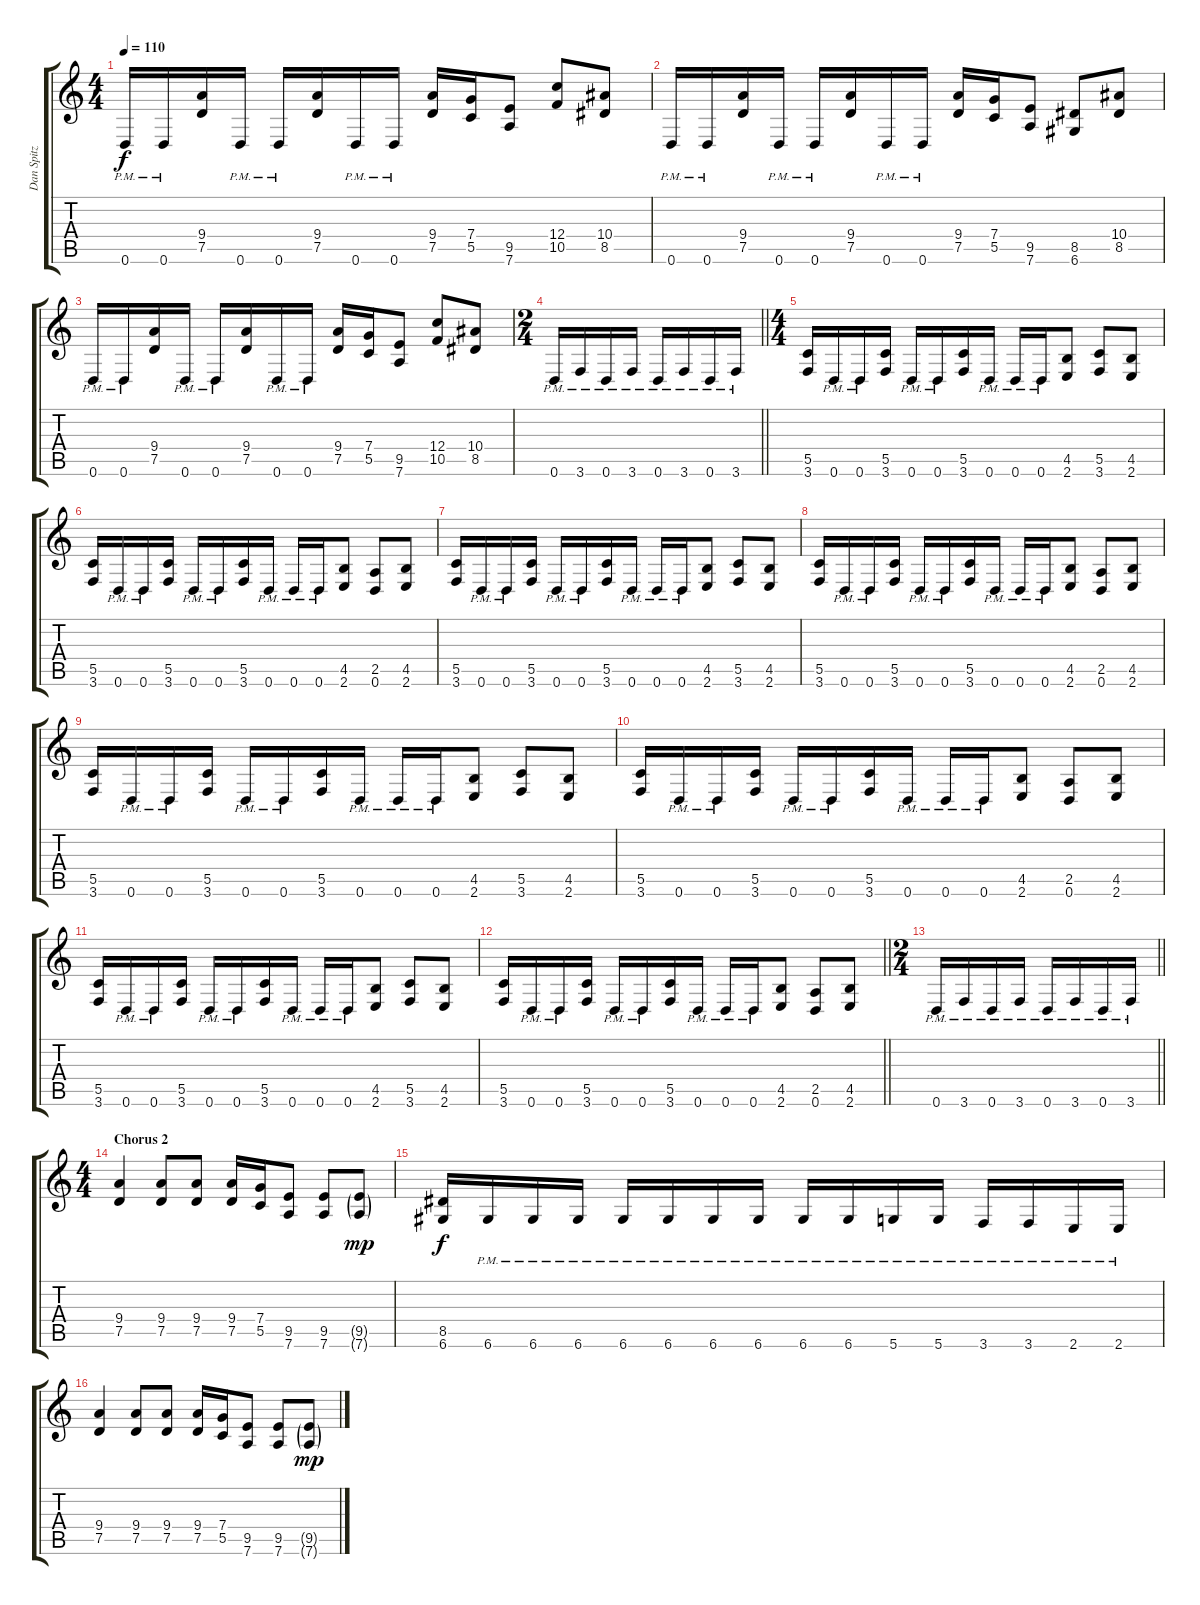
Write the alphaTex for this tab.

\track ("Dan Spitz" "Dan Spitz") {instrument distortionguitar}
\staff {score tabs}
\tuning (D4 A3 F3 C3 G2 D2) {hide}
\ts (4 4)
\tempo 110
\clef g2
\ks c
0.6{pm}.16{dy f} 0.6{pm}.16 (9.4 7.5).16 0.6{pm}.16 0.6{pm}.16 (9.4 7.5).16 0.6{pm}.16 0.6{pm}.16 (9.4 7.5).16 (7.4 5.5).16 (9.5 7.6).8 (12.4 10.5).8 (10.4 8.5).8 |
0.6{pm}.16 0.6{pm}.16 (9.4 7.5).16 0.6{pm}.16 0.6{pm}.16 (9.4 7.5).16 0.6{pm}.16 0.6{pm}.16 (9.4 7.5).16 (7.4 5.5).16 (9.5 7.6).8 (8.5 6.6).8 (10.4 8.5).8 |
0.6{pm}.16 0.6{pm}.16 (9.4 7.5).16 0.6{pm}.16 0.6{pm}.16 (9.4 7.5).16 0.6{pm}.16 0.6{pm}.16 (9.4 7.5).16 (7.4 5.5).16 (9.5 7.6).8 (12.4 10.5).8 (10.4 8.5).8 |
\ts (2 4)
\barLineRight lightlight
0.6{pm}.16 3.6{pm}.16 0.6{pm}.16 3.6{pm}.16 0.6{pm}.16 3.6{pm}.16 0.6{pm}.16 3.6{pm}.16 |
\ts (4 4)
(5.5 3.6).16 0.6{pm}.16 0.6{pm}.16 (5.5 3.6).16 0.6{pm}.16 0.6{pm}.16 (5.5 3.6).16 0.6{pm}.16 0.6{pm}.16 0.6{pm}.16 (4.5 2.6).8 (5.5 3.6).8 (4.5 2.6).8 |
(5.5 3.6).16 0.6{pm}.16 0.6{pm}.16 (5.5 3.6).16 0.6{pm}.16 0.6{pm}.16 (5.5 3.6).16 0.6{pm}.16 0.6{pm}.16 0.6{pm}.16 (4.5 2.6).8 (2.5 0.6).8 (4.5 2.6).8 |
(5.5 3.6).16 0.6{pm}.16 0.6{pm}.16 (5.5 3.6).16 0.6{pm}.16 0.6{pm}.16 (5.5 3.6).16 0.6{pm}.16 0.6{pm}.16 0.6{pm}.16 (4.5 2.6).8 (5.5 3.6).8 (4.5 2.6).8 |
(5.5 3.6).16 0.6{pm}.16 0.6{pm}.16 (5.5 3.6).16 0.6{pm}.16 0.6{pm}.16 (5.5 3.6).16 0.6{pm}.16 0.6{pm}.16 0.6{pm}.16 (4.5 2.6).8 (2.5 0.6).8 (4.5 2.6).8 |
(5.5 3.6).16 0.6{pm}.16 0.6{pm}.16 (5.5 3.6).16 0.6{pm}.16 0.6{pm}.16 (5.5 3.6).16 0.6{pm}.16 0.6{pm}.16 0.6{pm}.16 (4.5 2.6).8 (5.5 3.6).8 (4.5 2.6).8 |
(5.5 3.6).16 0.6{pm}.16 0.6{pm}.16 (5.5 3.6).16 0.6{pm}.16 0.6{pm}.16 (5.5 3.6).16 0.6{pm}.16 0.6{pm}.16 0.6{pm}.16 (4.5 2.6).8 (2.5 0.6).8 (4.5 2.6).8 |
(5.5 3.6).16 0.6{pm}.16 0.6{pm}.16 (5.5 3.6).16 0.6{pm}.16 0.6{pm}.16 (5.5 3.6).16 0.6{pm}.16 0.6{pm}.16 0.6{pm}.16 (4.5 2.6).8 (5.5 3.6).8 (4.5 2.6).8 |
\barLineRight lightlight
(5.5 3.6).16 0.6{pm}.16 0.6{pm}.16 (5.5 3.6).16 0.6{pm}.16 0.6{pm}.16 (5.5 3.6).16 0.6{pm}.16 0.6{pm}.16 0.6{pm}.16 (4.5 2.6).8 (2.5 0.6).8 (4.5 2.6).8 |
\ts (2 4)
\barLineRight lightlight
0.6{pm}.16 3.6{pm}.16 0.6{pm}.16 3.6{pm}.16 0.6{pm}.16 3.6{pm}.16 0.6{pm}.16 3.6{pm}.16 |
\ts (4 4)
\section ("" "Chorus 2")
(9.4 7.5).4 (9.4 7.5).8 (9.4 7.5).8 (9.4 7.5).16 (7.4 5.5).16 (9.5 7.6).8 (9.5 7.6).8 (9.5{g} 7.6{g}).8{dy mp} |
(8.5 6.6).16{dy f} 6.6{pm}.16 6.6{pm}.16 6.6{pm}.16 6.6{pm}.16 6.6{pm}.16 6.6{pm}.16 6.6{pm}.16 6.6{pm}.16 6.6{pm}.16 5.6{pm}.16 5.6{pm}.16 3.6{pm}.16 3.6{pm}.16 2.6{pm}.16 2.6{pm}.16 |
(9.4 7.5).4 (9.4 7.5).8 (9.4 7.5).8 (9.4 7.5).16 (7.4 5.5).16 (9.5 7.6).8 (9.5 7.6).8 (9.5{g} 7.6{g}).8{dy mp}
